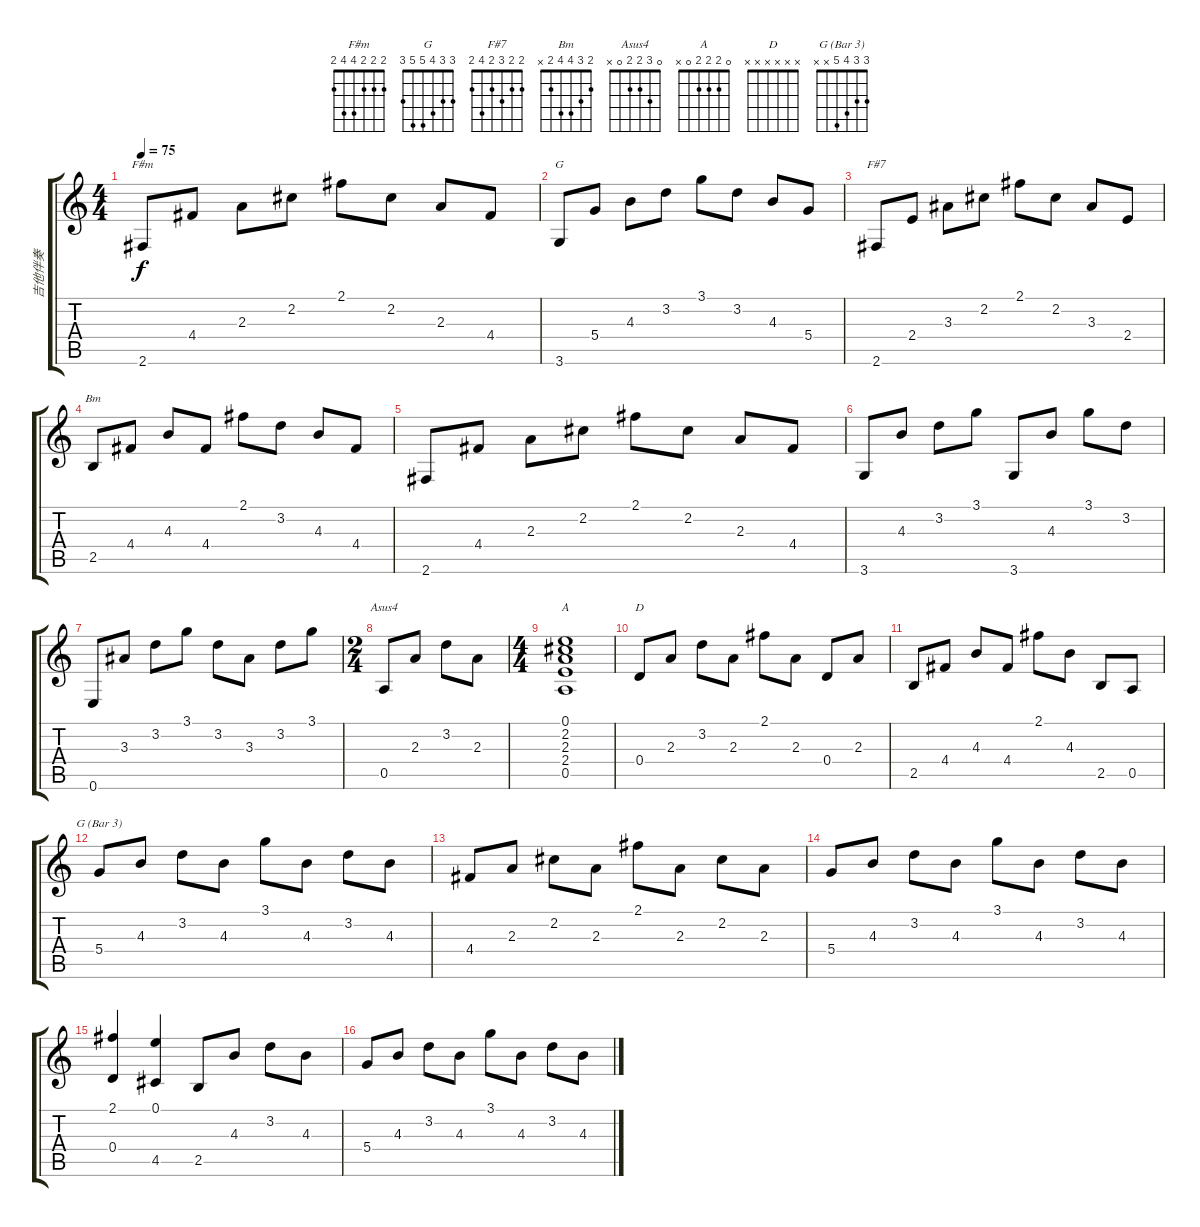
\track ("吉他伴奏" "吉他伴奏") {instrument acousticguitarnylon}
\staff {score tabs}
\tuning (E4 B3 G3 D3 A2 E2) {hide}
\chord ("F#m" 2 2 2 4 4 2)
\chord ("G" 3 3 4 5 5 3)
\chord ("F#7" 2 2 3 2 4 2)
\chord ("Bm" 2 3 4 4 2 x)
\chord ("Asus4" 0 3 2 2 0 x)
\chord ("A" 0 2 2 2 0 x)
\chord ("D" x x x x x x) {firstfret 0}
\chord ("G (Bar 3)" 3 3 4 5 x x)
\ts (4 4)
\tempo 75
\clef g2
\ks c
2.6.8{ch "F#m" dy f} 4.4.8 2.3.8 2.2.8 2.1.8 2.2.8 2.3.8 4.4.8 |
3.6.8{ch "G"} 5.4.8 4.3.8 3.2.8 3.1.8 3.2.8 4.3.8 5.4.8 |
2.6.8{ch "F#7"} 2.4.8 3.3.8 2.2.8 2.1.8 2.2.8 3.3.8 2.4.8 |
2.5.8{ch "Bm"} 4.4.8 4.3.8 4.4.8 2.1.8 3.2.8 4.3.8 4.4.8 |
2.6.8 4.4.8 2.3.8 2.2.8 2.1.8 2.2.8 2.3.8 4.4.8 |
3.6.8 4.3.8 3.2.8 3.1.8 3.6.8 4.3.8 3.1.8 3.2.8 |
0.6.8 3.3.8 3.2.8 3.1.8 3.2.8 3.3.8 3.2.8 3.1.8 |
\ts (2 4)
0.5.8{ch "Asus4"} 2.3.8 3.2.8 2.3.8 |
\ts (4 4)
(0.1 2.2 2.3 2.4 0.5).1{ch "A"} |
0.4.8{ch "D"} 2.3.8 3.2.8 2.3.8 2.1.8 2.3.8 0.4.8 2.3.8 |
2.5.8 4.4.8 4.3.8 4.4.8 2.1.8 4.3.8 2.5.8 0.5.8 |
5.4.8{ch "G (Bar 3)"} 4.3.8 3.2.8 4.3.8 3.1.8 4.3.8 3.2.8 4.3.8 |
4.4.8 2.3.8 2.2.8 2.3.8 2.1.8 2.3.8 2.2.8 2.3.8 |
5.4.8 4.3.8 3.2.8 4.3.8 3.1.8 4.3.8 3.2.8 4.3.8 |
(2.1 0.4).4 (0.1 4.5).4 2.5.8 4.3.8 3.2.8 4.3.8 |
5.4.8 4.3.8 3.2.8 4.3.8 3.1.8 4.3.8 3.2.8 4.3.8
